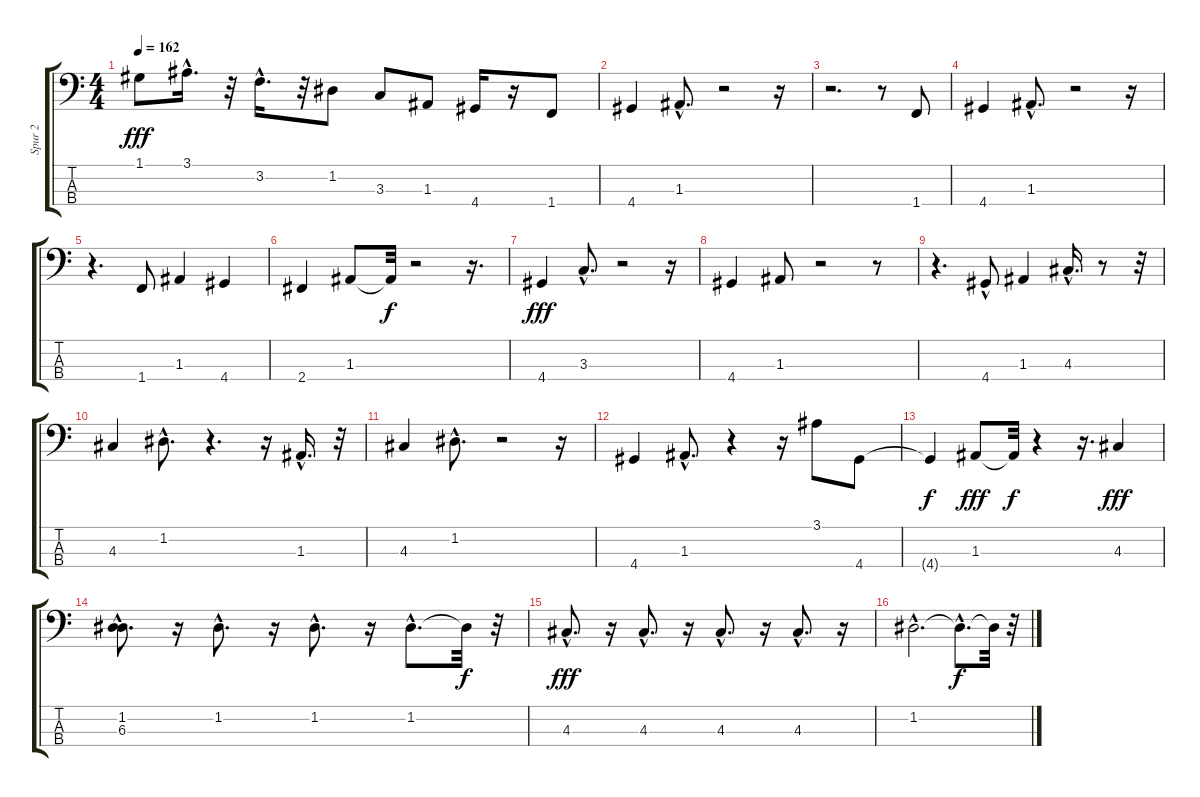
\track ("Spur 2" "Spur 2") {instrument electricbassfinger}
\staff {score tabs}
\tuning (G2 D2 A1 E1) {hide}
\ts (4 4)
\tempo 162
\clef f4
\ks c
1.1.8{dy fff} 3.1{hac}.16{d} r.32 3.2{hac}.16{d} r.32 1.2.8 3.3.8 1.3.8 4.4.16 r.16 1.4.8 |
4.4.4 1.3{hac}.8{d} r.2 r.16 |
r.2{d} r.8 1.4.8 |
4.4.4 1.3{hac}.8{d} r.2 r.16 |
r.4{d} 1.4.8 1.3.4 4.4.4 |
2.4.4 1.3.8 1.3{t}.32{dy f} r.2 r.16{d} |
4.4.4{dy fff} 3.3{hac}.8{d} r.2 r.16 |
4.4.4 1.3.8 r.2 r.8 |
r.4{d} 4.4{hac}.8 1.3.4 4.3{hac}.16{d} r.8 r.32 |
4.3.4 1.2{hac}.8{d} r.4{d} r.16 1.3{hac}.16{d} r.32 |
4.3.4 1.2{hac}.8{d} r.2 r.16 |
4.4.4 1.3{hac}.8{d} r.4 r.16 3.1.8 4.4.8 |
4.4{t}.4{dy f} 1.3.8{dy fff} 1.3{t}.32{dy f} r.4 r.16{d} 4.3.4{dy fff} |
(1.2{hac} 6.3{hac}).8{d} r.16 1.2{hac}.8{d} r.16 1.2{hac}.8{d} r.16 1.2{hac}.8{d} 1.2{t}.32{dy f} r.32 |
4.3{hac}.8{d dy fff} r.16 4.3{hac}.8{d} r.16 4.3{hac}.8{d} r.16 4.3{hac}.8{d} r.16 |
1.2{hac}.2{d} 1.2{hac t}.8{d dy f} 1.2{t}.32 r.32
